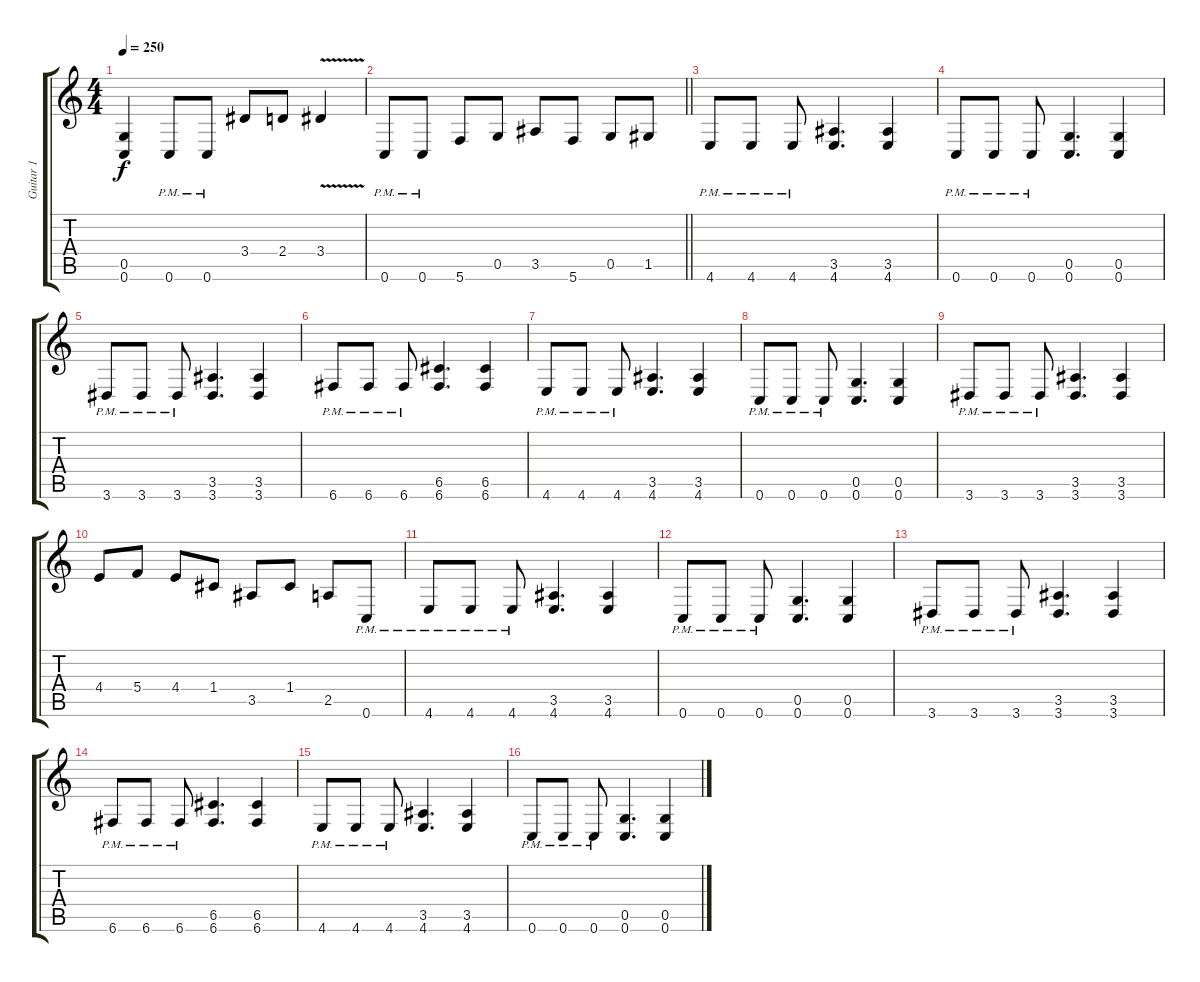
\track ("Guitar 1" "Guitar 1") {instrument distortionguitar}
\staff {score tabs}
\tuning (D4 A3 F3 C3 G2 C2) {hide}
\ts (4 4)
\tempo 250
\clef g2
\ks c
(0.5 0.6).4{dy f} 0.6{pm}.8 0.6{pm}.8 3.4.8 2.4.8 3.4{v}.4 |
\barLineRight lightlight
0.6{pm}.8 0.6{pm}.8 5.6.8 0.5.8 3.5.8 5.6.8 0.5.8 1.5.8 |
4.6{pm}.8 4.6{pm}.8 4.6{pm}.8 (3.5 4.6).4{d} (3.5 4.6).4 |
0.6{pm}.8 0.6{pm}.8 0.6{pm}.8 (0.5 0.6).4{d} (0.5 0.6).4 |
3.6{pm}.8 3.6{pm}.8 3.6{pm}.8 (3.5 3.6).4{d} (3.5 3.6).4 |
6.6{pm}.8 6.6{pm}.8 6.6{pm}.8 (6.5 6.6).4{d} (6.5 6.6).4 |
4.6{pm}.8 4.6{pm}.8 4.6{pm}.8 (3.5 4.6).4{d} (3.5 4.6).4 |
0.6{pm}.8 0.6{pm}.8 0.6{pm}.8 (0.5 0.6).4{d} (0.5 0.6).4 |
3.6{pm}.8 3.6{pm}.8 3.6{pm}.8 (3.5 3.6).4{d} (3.5 3.6).4 |
4.4.8 5.4.8 4.4.8 1.4.8 3.5.8 1.4.8 2.5.8 0.6{pm}.8 |
4.6{pm}.8 4.6{pm}.8 4.6{pm}.8 (3.5 4.6).4{d} (3.5 4.6).4 |
0.6{pm}.8 0.6{pm}.8 0.6{pm}.8 (0.5 0.6).4{d} (0.5 0.6).4 |
3.6{pm}.8 3.6{pm}.8 3.6{pm}.8 (3.5 3.6).4{d} (3.5 3.6).4 |
6.6{pm}.8 6.6{pm}.8 6.6{pm}.8 (6.5 6.6).4{d} (6.5 6.6).4 |
4.6{pm}.8 4.6{pm}.8 4.6{pm}.8 (3.5 4.6).4{d} (3.5 4.6).4 |
0.6{pm}.8 0.6{pm}.8 0.6{pm}.8 (0.5 0.6).4{d} (0.5 0.6).4
